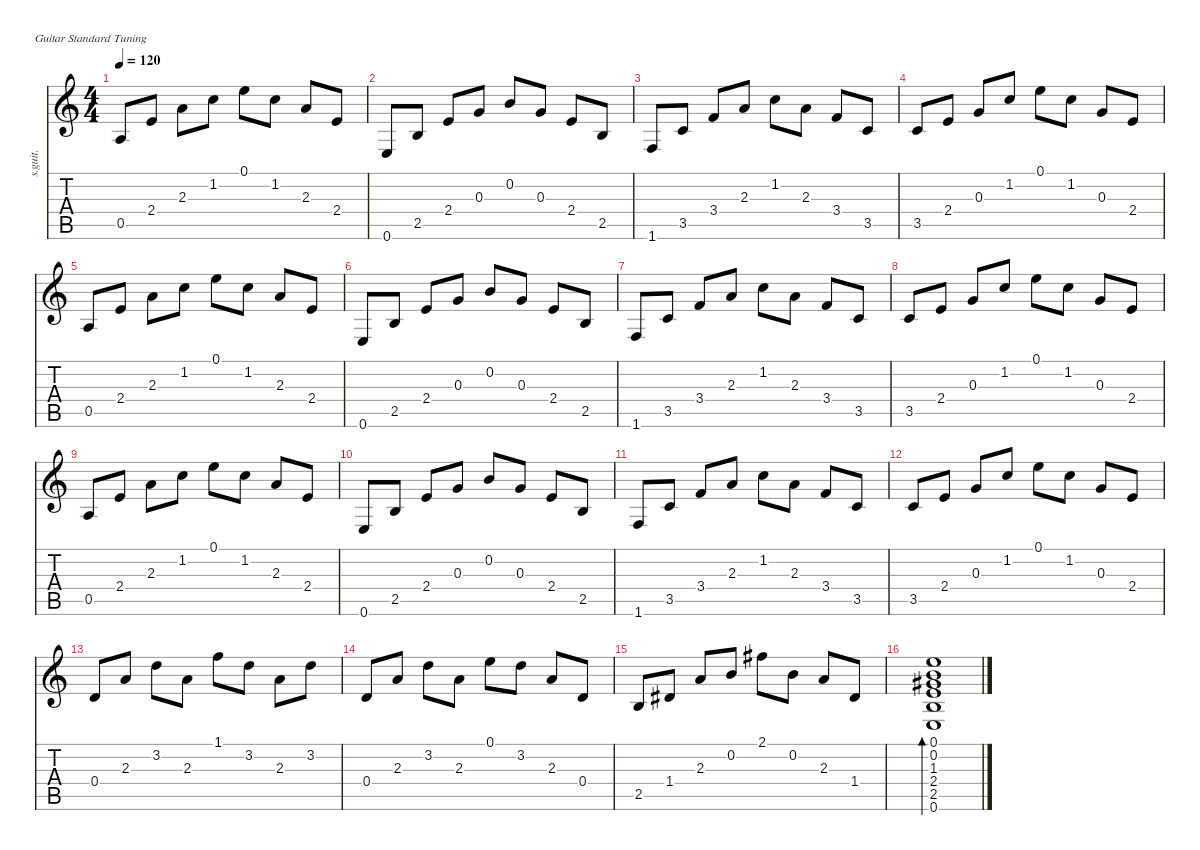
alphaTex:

\defaultSystemsLayout 4
\hideDynamics
\bracketExtendMode nobrackets
\otherSystemsTrackNameOrientation horizontal
\track ("Steel Guitar" "s.guit.") {instrument acousticguitarsteel}
\staff {score tabs}
\tuning (E4 B3 G3 D3 A2 E2)
\ts (4 4)
\tempo 120
\clef g2
\ks c
0.5.8{dy mf beam Up} 2.4.8{beam Up} 2.3.8{beam Down} 1.2.8{beam Down} 0.1.8{beam Down} 1.2.8{beam Down} 2.3.8{beam Up} 2.4.8{beam Up} |
0.6.8{beam Up} 2.5.8{beam Up} 2.4.8{beam Up} 0.3.8{beam Up} 0.2.8{beam Up} 0.3.8{beam Up} 2.4.8{beam Up} 2.5.8{beam Up} |
1.6.8{beam Up} 3.5.8{beam Up} 3.4.8{beam Up} 2.3.8{beam Up} 1.2.8{beam Down} 2.3.8{beam Down} 3.4.8{beam Up} 3.5.8{beam Up} |
3.5.8{beam Up} 2.4.8{beam Up} 0.3.8{beam Up} 1.2.8{beam Up} 0.1.8{beam Down} 1.2.8{beam Down} 0.3.8{beam Up} 2.4.8{beam Up} |
0.5.8{beam Up} 2.4.8{beam Up} 2.3.8{beam Down} 1.2.8{beam Down} 0.1.8{beam Down} 1.2.8{beam Down} 2.3.8{beam Up} 2.4.8{beam Up} |
0.6.8{beam Up} 2.5.8{beam Up} 2.4.8{beam Up} 0.3.8{beam Up} 0.2.8{beam Up} 0.3.8{beam Up} 2.4.8{beam Up} 2.5.8{beam Up} |
1.6.8{beam Up} 3.5.8{beam Up} 3.4.8{beam Up} 2.3.8{beam Up} 1.2.8{beam Down} 2.3.8{beam Down} 3.4.8{beam Up} 3.5.8{beam Up} |
3.5.8{beam Up} 2.4.8{beam Up} 0.3.8{beam Up} 1.2.8{beam Up} 0.1.8{beam Down} 1.2.8{beam Down} 0.3.8{beam Up} 2.4.8{beam Up} |
0.5.8{beam Up} 2.4.8{beam Up} 2.3.8{beam Down} 1.2.8{beam Down} 0.1.8{beam Down} 1.2.8{beam Down} 2.3.8{beam Up} 2.4.8{beam Up} |
0.6.8{beam Up} 2.5.8{beam Up} 2.4.8{beam Up} 0.3.8{beam Up} 0.2.8{beam Up} 0.3.8{beam Up} 2.4.8{beam Up} 2.5.8{beam Up} |
1.6.8{beam Up} 3.5.8{beam Up} 3.4.8{beam Up} 2.3.8{beam Up} 1.2.8{beam Down} 2.3.8{beam Down} 3.4.8{beam Up} 3.5.8{beam Up} |
3.5.8{beam Up} 2.4.8{beam Up} 0.3.8{beam Up} 1.2.8{beam Up} 0.1.8{beam Down} 1.2.8{beam Down} 0.3.8{beam Up} 2.4.8{beam Up} |
0.4.8{beam Up} 2.3.8{beam Up} 3.2.8{beam Down} 2.3.8{beam Down} 1.1.8{beam Down} 3.2.8{beam Down} 2.3.8{beam Down} 3.2.8{beam Down} |
0.4.8{beam Up} 2.3.8{beam Up} 3.2.8{beam Down} 2.3.8{beam Down} 0.1.8{beam Down} 3.2.8{beam Down} 2.3.8{beam Up} 0.4.8{beam Up} |
2.5.8{beam Up} 1.4{acc #}.8{beam Up} 2.3.8{beam Up} 0.2.8{beam Up} 2.1{acc #}.8{beam Down} 0.2.8{beam Down} 2.3.8{beam Up} 1.4{acc #}.8{beam Up} |
(0.6 2.5 2.4 1.3{acc #} 0.2 0.1).1{bd 109 beam Up}
